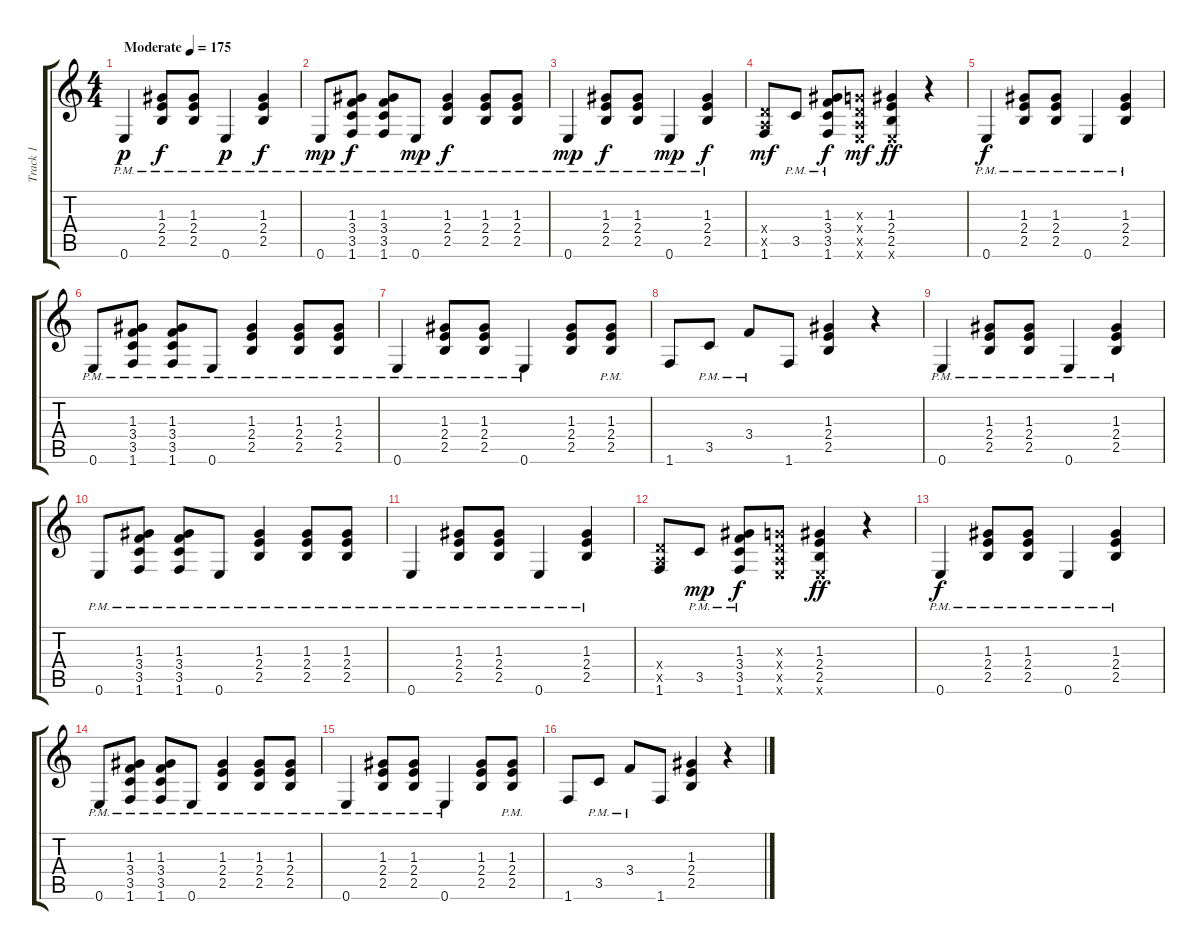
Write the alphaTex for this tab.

\track ("Track 1" "Track 1") {instrument overdrivenguitar}
\staff {score tabs}
\tuning (E4 B3 G3 D3 A2 E2) {hide}
\ts (4 4)
\tempo (175 "Moderate")
\clef g2
\ks c
0.6{pm}.4{dy p instrument overdrivenguitar} (1.3{pm} 2.4{pm} 2.5{pm}).8{dy f} (1.3{pm} 2.4{pm} 2.5{pm}).8 0.6{pm}.4{dy p} (1.3{pm} 2.4{pm} 2.5{pm}).4{dy f} |
0.6{pm}.8{dy mp} (1.3{pm} 3.4{pm} 3.5{pm} 1.6{pm}).8{dy f} (1.3{pm} 3.4{pm} 3.5{pm} 1.6{pm}).8 0.6{pm}.8{dy mp} (1.3{pm} 2.4{pm} 2.5{pm}).4{dy f} (1.3{pm} 2.4{pm} 2.5{pm}).8 (1.3{pm} 2.4{pm} 2.5{pm}).8 |
0.6{pm}.4{dy mp} (1.3{pm} 2.4{pm} 2.5{pm}).8{dy f} (1.3{pm} 2.4{pm} 2.5{pm}).8 0.6{pm}.4{dy mp} (1.3{pm} 2.4{pm} 2.5{pm}).4{dy f} |
(0.4{x} 0.5{x} 1.6).8{dy mf} 3.5{pm}.8 (1.3{pm} 3.4{pm} 3.5{pm} 1.6{pm}).8{dy f} (0.3{x} 0.4{x} 0.5{x} 0.6{x}).8{dy mf} (1.3 2.4 2.5 0.6{x}).4{dy ff} r.4 |
0.6{pm}.4{dy f} (1.3{pm} 2.4{pm} 2.5{pm}).8 (1.3{pm} 2.4{pm} 2.5{pm}).8 0.6{pm}.4 (1.3{pm} 2.4{pm} 2.5{pm}).4 |
0.6{pm}.8 (1.3{pm} 3.4{pm} 3.5{pm} 1.6{pm}).8 (1.3{pm} 3.4{pm} 3.5{pm} 1.6{pm}).8 0.6{pm}.8 (1.3{pm} 2.4{pm} 2.5{pm}).4 (1.3{pm} 2.4{pm} 2.5{pm}).8 (1.3{pm} 2.4{pm} 2.5{pm}).8 |
0.6{pm}.4 (1.3{pm} 2.4{pm} 2.5{pm}).8 (1.3{pm} 2.4{pm} 2.5{pm}).8 0.6{pm}.4 (1.3 2.4 2.5).8 (1.3{pm} 2.4{pm} 2.5{pm}).8 |
1.6.8 3.5{pm}.8 3.4{pm}.8 1.6.8 (1.3 2.4 2.5).4 r.4 |
0.6{pm}.4 (1.3{pm} 2.4{pm} 2.5{pm}).8 (1.3{pm} 2.4{pm} 2.5{pm}).8 0.6{pm}.4 (1.3{pm} 2.4{pm} 2.5{pm}).4 |
0.6{pm}.8 (1.3{pm} 3.4{pm} 3.5{pm} 1.6{pm}).8 (1.3{pm} 3.4{pm} 3.5{pm} 1.6{pm}).8 0.6{pm}.8 (1.3{pm} 2.4{pm} 2.5{pm}).4 (1.3{pm} 2.4{pm} 2.5{pm}).8 (1.3{pm} 2.4{pm} 2.5{pm}).8 |
0.6{pm}.4 (1.3{pm} 2.4{pm} 2.5{pm}).8 (1.3{pm} 2.4{pm} 2.5{pm}).8 0.6{pm}.4 (1.3{pm} 2.4{pm} 2.5{pm}).4 |
(0.4{x} 0.5{x} 1.6).8 3.5{pm}.8{dy mp} (1.3{pm} 3.4{pm} 3.5{pm} 1.6{pm}).8{dy f} (0.3{x} 0.4{x} 0.5{x} 0.6{x}).8 (1.3 2.4 2.5 0.6{x}).4{dy ff} r.4 |
0.6{pm}.4{dy f} (1.3{pm} 2.4{pm} 2.5{pm}).8 (1.3{pm} 2.4{pm} 2.5{pm}).8 0.6{pm}.4 (1.3{pm} 2.4{pm} 2.5{pm}).4 |
0.6{pm}.8 (1.3{pm} 3.4{pm} 3.5{pm} 1.6{pm}).8 (1.3{pm} 3.4{pm} 3.5{pm} 1.6{pm}).8 0.6{pm}.8 (1.3{pm} 2.4{pm} 2.5{pm}).4 (1.3{pm} 2.4{pm} 2.5{pm}).8 (1.3{pm} 2.4{pm} 2.5{pm}).8 |
0.6{pm}.4 (1.3{pm} 2.4{pm} 2.5{pm}).8 (1.3{pm} 2.4{pm} 2.5{pm}).8 0.6{pm}.4 (1.3 2.4 2.5).8 (1.3{pm} 2.4{pm} 2.5{pm}).8 |
1.6.8 3.5{pm}.8 3.4{pm}.8 1.6.8 (1.3 2.4 2.5).4 r.4
